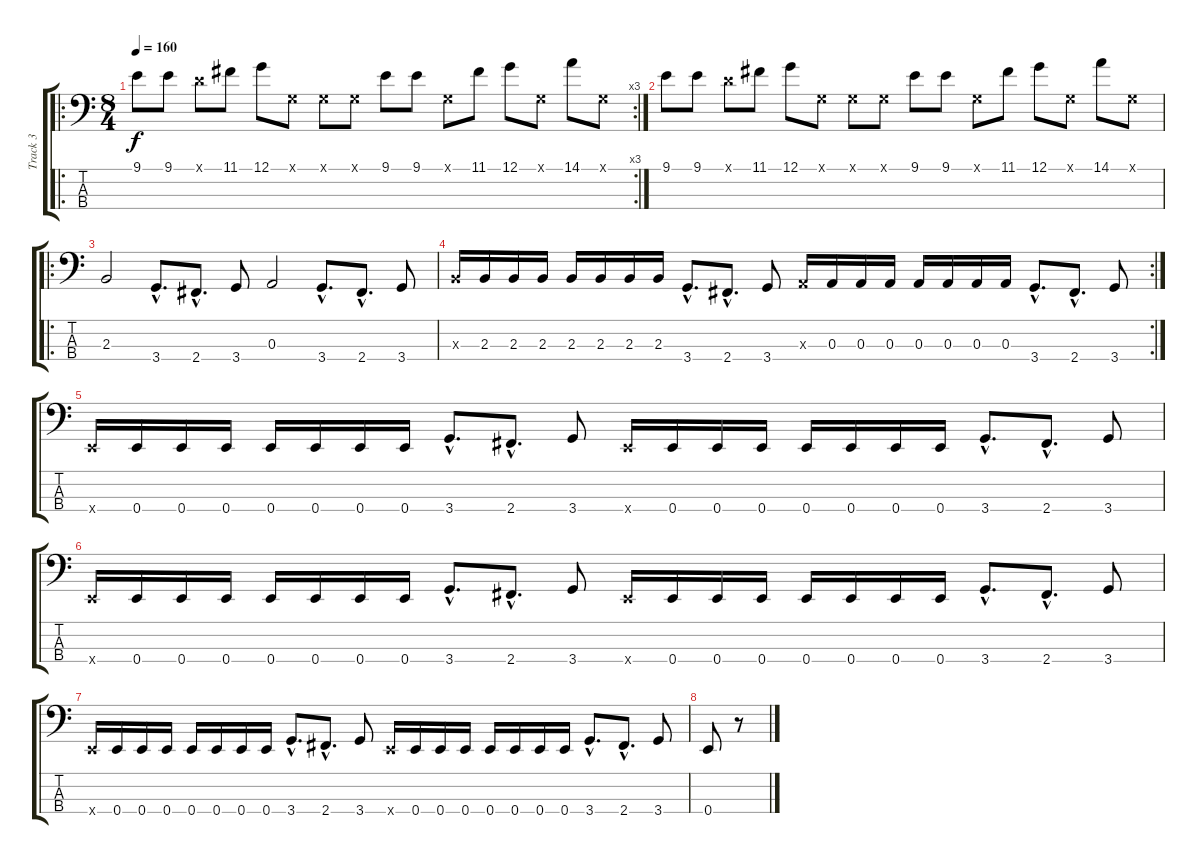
\track ("Track 3" "Track 3") {instrument electricbasspick}
\staff {score tabs}
\tuning (G2 D2 A1 E1) {hide}
\ro
\rc 3
\ts (8 4)
\tempo 160
\clef f4
\ks c
9.1.8{dy f} 9.1.8 7.1{x}.8 11.1.8 12.1.8 0.1{x}.8 0.1{x}.8 0.1{x}.8 9.1.8 9.1.8 0.1{x}.8 11.1.8 12.1.8 0.1{x}.8 14.1.8 0.1{x}.8 |
9.1.8 9.1.8 7.1{x}.8 11.1.8 12.1.8 0.1{x}.8 0.1{x}.8 0.1{x}.8 9.1.8 9.1.8 0.1{x}.8 11.1.8 12.1.8 0.1{x}.8 14.1.8 0.1{x}.8 |
\ro
2.3.2 3.4{hac}.8{d} 2.4{hac}.8{d} 3.4.8 0.3.2 3.4{hac}.8{d} 2.4{hac}.8{d} 3.4.8 |
\rc 2
2.3{x}.16 2.3.16 2.3.16 2.3.16 2.3.16 2.3.16 2.3.16 2.3.16 3.4{hac}.8{d} 2.4{hac}.8{d} 3.4.8 0.3{x}.16 0.3.16 0.3.16 0.3.16 0.3.16 0.3.16 0.3.16 0.3.16 3.4{hac}.8{d} 2.4{hac}.8{d} 3.4.8 |
0.4{x}.16 0.4.16 0.4.16 0.4.16 0.4.16 0.4.16 0.4.16 0.4.16 3.4{hac}.8{d} 2.4{hac}.8{d} 3.4.8 0.4{x}.16 0.4.16 0.4.16 0.4.16 0.4.16 0.4.16 0.4.16 0.4.16 3.4{hac}.8{d} 2.4{hac}.8{d} 3.4.8 |
0.4{x}.16 0.4.16 0.4.16 0.4.16 0.4.16 0.4.16 0.4.16 0.4.16 3.4{hac}.8{d} 2.4{hac}.8{d} 3.4.8 0.4{x}.16 0.4.16 0.4.16 0.4.16 0.4.16 0.4.16 0.4.16 0.4.16 3.4{hac}.8{d} 2.4{hac}.8{d} 3.4.8 |
0.4{x}.16 0.4.16 0.4.16 0.4.16 0.4.16 0.4.16 0.4.16 0.4.16 3.4{hac}.8{d} 2.4{hac}.8{d} 3.4.8 0.4{x}.16 0.4.16 0.4.16 0.4.16 0.4.16 0.4.16 0.4.16 0.4.16 3.4{hac}.8{d} 2.4{hac}.8{d} 3.4.8 |
0.4.8 r.8
